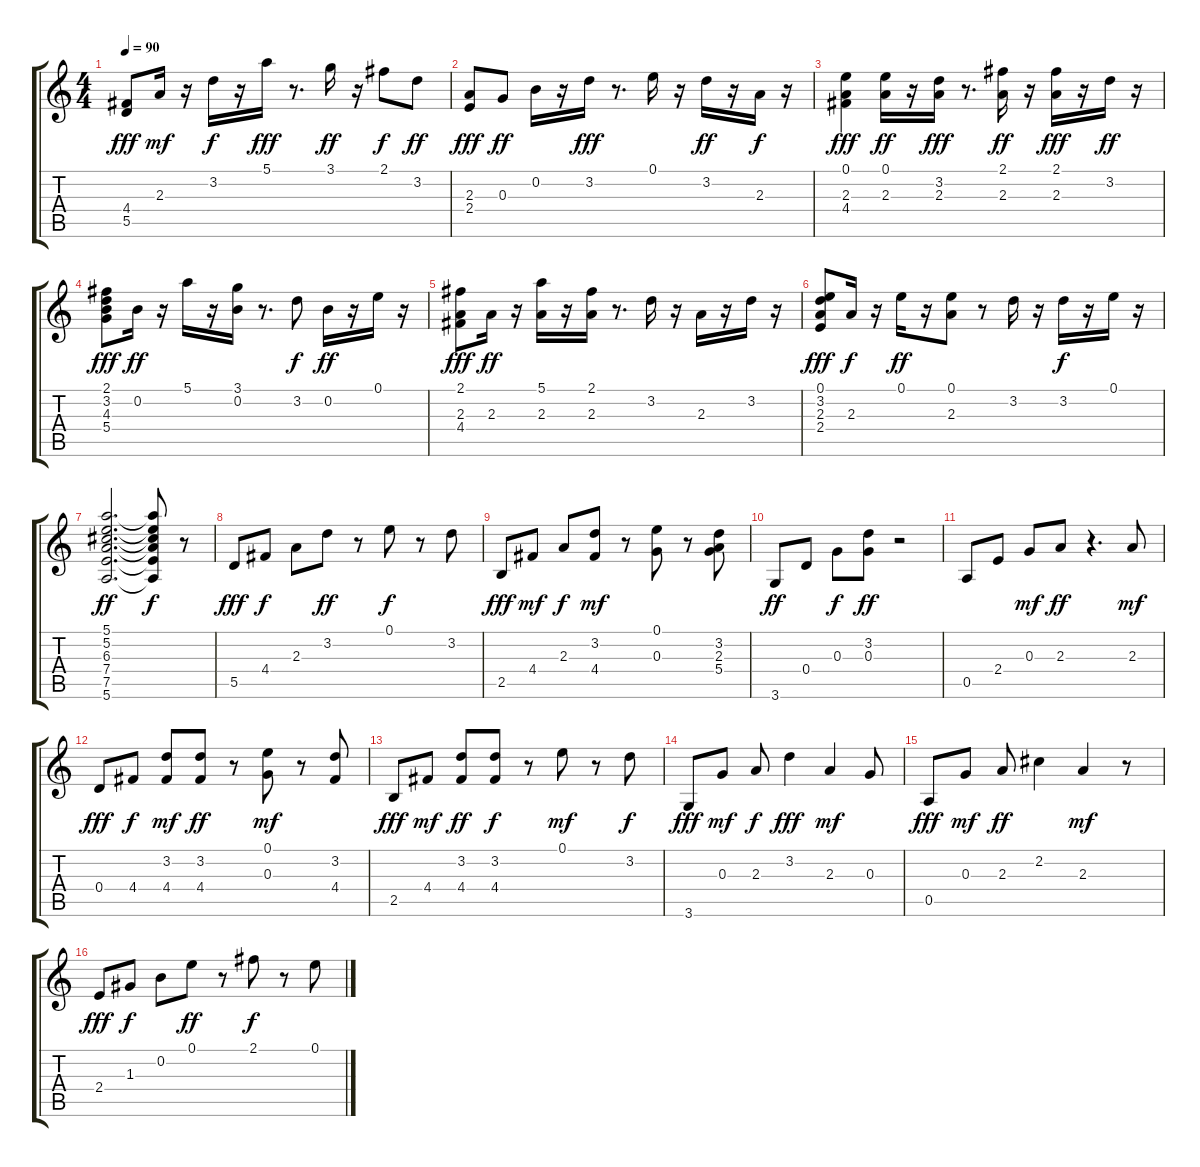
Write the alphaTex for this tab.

\track "" {instrument acousticguitarsteel}
\staff {score tabs}
\tuning (E4 B3 G3 D3 A2 E2) {hide}
\ts (4 4)
\tempo 90
\clef g2
\ks c
(4.4 5.5).8{dy fff} 2.3.16{dy mf} r.16 3.2.16{dy f} r.16 5.1.16{dy fff} r.8{d} 3.1.16{dy ff} r.16 2.1.8{dy f} 3.2.8{dy ff} |
(2.3 2.4).8{dy fff} 0.3.8{dy ff} 0.2.16 r.16 3.2.16{dy fff} r.8{d} 0.1.16 r.16 3.2.16{dy ff} r.16 2.3.16{dy f} r.16 |
(0.1 2.3 4.4).4{dy fff} (0.1 2.3).16{dy ff} r.16 (3.2 2.3).16{dy fff} r.8{d} (2.1 2.3).16{dy ff} r.16 (2.1 2.3).16{dy fff} r.16 3.2.16{dy ff} r.16 |
(2.1 3.2 4.3 5.4).8{dy fff} 0.2.16{dy ff} r.16 5.1.16 r.16 (3.1 0.2).16 r.8{d} 3.2.8{dy f} 0.2.16{dy ff} r.16 0.1.16 r.16 |
(2.1 2.3 4.4).8{dy fff} 2.3.16{dy ff} r.16 (5.1 2.3).16 r.16 (2.1 2.3).16 r.8{d} 3.2.16 r.16 2.3.16 r.16 3.2.16 r.16 |
(0.1 3.2 2.3 2.4).8{dy fff} 2.3.16{dy f} r.16 0.1.16{dy ff} r.16 (0.1 2.3).8 r.8 3.2.16 r.16 3.2.16{dy f} r.16 0.1.16 r.16 |
(5.1 5.2 6.3 7.4 7.5 5.6).2{d dy ff} (5.1{t} 5.2{t} 6.3{t} 7.4{t} 7.5{t} 5.6{t}).8{dy f} r.8 |
5.5.8{dy fff} 4.4.8{dy f} 2.3.8 3.2.8{dy ff} r.8 0.1.8{dy f} r.8 3.2.8 |
2.5.8{dy fff} 4.4.8{dy mf} 2.3.8{dy f} (3.2 4.4).8{dy mf} r.8 (0.1 0.3).8 r.8 (3.2 2.3 5.4).8 |
3.6.8{dy ff} 0.4.8 0.3.8{dy f} (3.2 0.3).8{dy ff} r.2 |
0.5.8 2.4.8 0.3.8{dy mf} 2.3.8{dy ff} r.4{d} 2.3.8{dy mf} |
0.4.8{dy fff} 4.4.8{dy f} (3.2 4.4).8{dy mf} (3.2 4.4).8{dy ff} r.8 (0.1 0.3).8{dy mf} r.8 (3.2 4.4).8 |
2.5.8{dy fff} 4.4.8{dy mf} (3.2 4.4).8{dy ff} (3.2 4.4).8{dy f} r.8 0.1.8{dy mf} r.8 3.2.8{dy f} |
3.6.8{dy fff} 0.3.8{dy mf} 2.3.8{dy f} 3.2.4{dy fff} 2.3.4{dy mf} 0.3.8 |
0.5.8{dy fff} 0.3.8{dy mf} 2.3.8{dy ff} 2.2.4 2.3.4{dy mf} r.8 |
2.4.8{dy fff} 1.3.8{dy f} 0.2.8 0.1.8{dy ff} r.8 2.1.8{dy f} r.8 0.1.8
